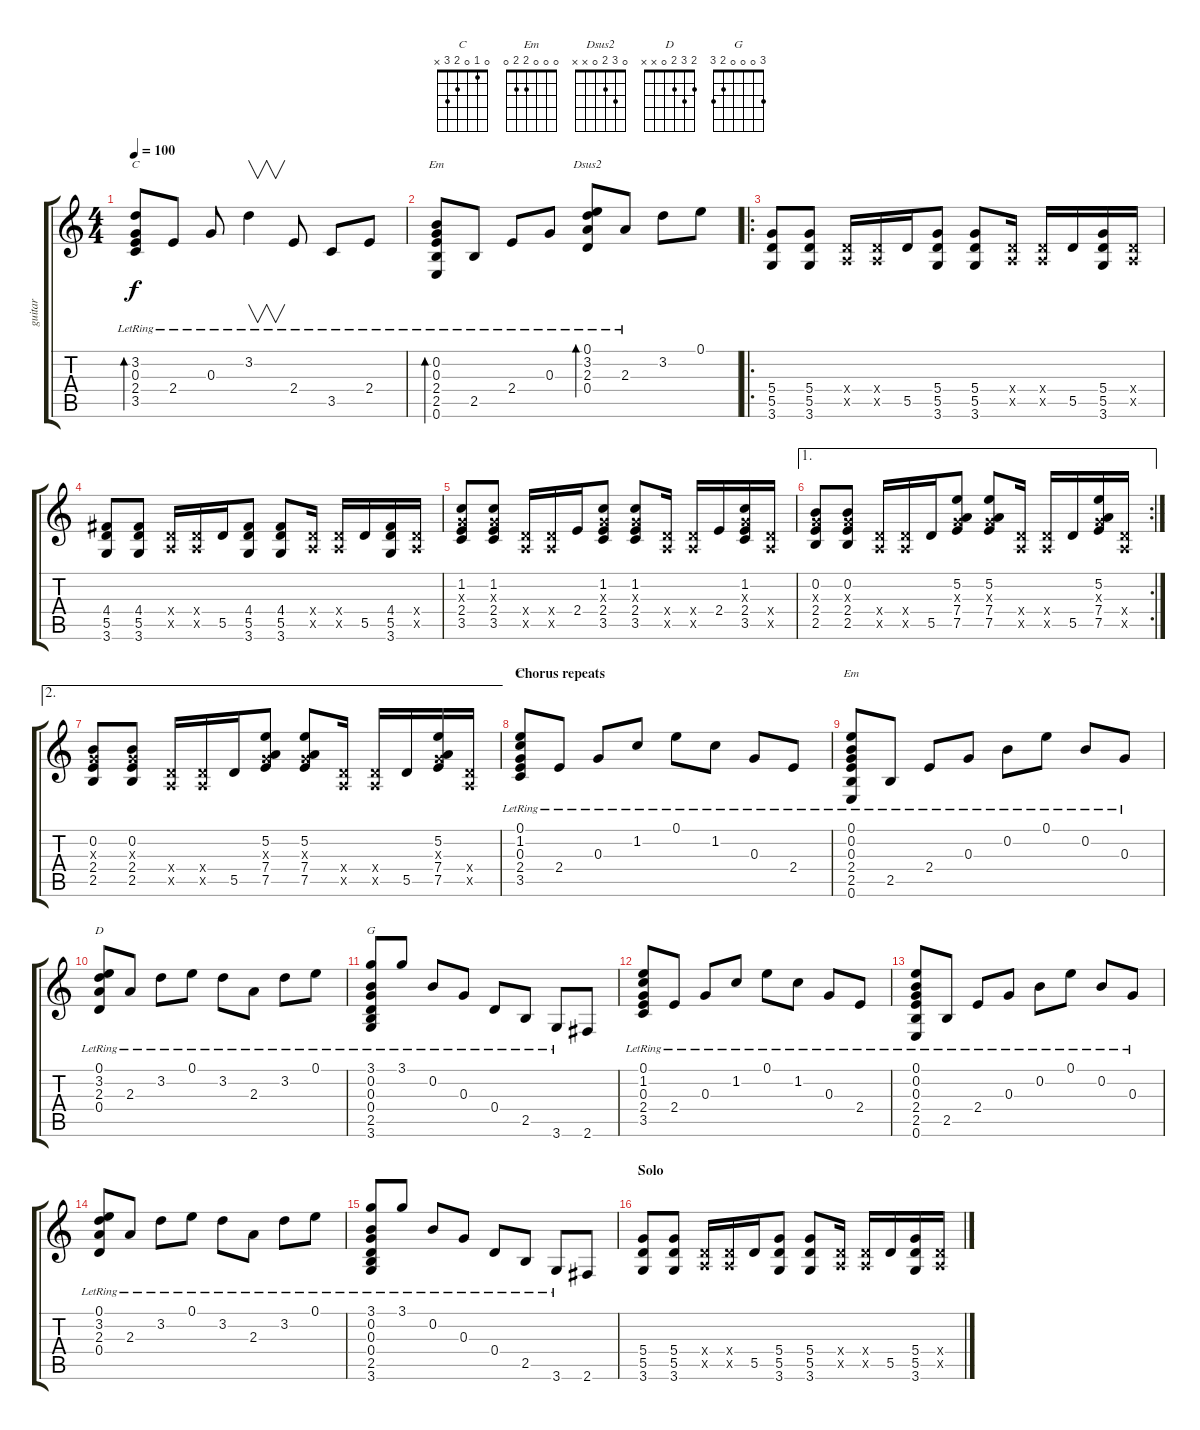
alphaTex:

\track ("guitar" "guitar") {instrument acousticguitarsteel}
\staff {score tabs}
\tuning (E4 B3 G3 D3 A2 E2) {hide}
\chord ("C" x 1 0 2 3 x)
\chord ("Em" x 0 0 2 2 0)
\chord ("Dsus2" 0 3 2 0 x x)
\chord ("C" 0 1 0 2 3 x)
\chord ("Em" 0 0 0 2 2 0)
\chord ("D" 2 3 2 0 x x)
\chord ("G" 3 0 0 0 2 3)
\ts (4 4)
\tempo 100
\clef g2
\ks c
(3.2{lr} 0.3{lr} 2.4{lr} 3.5{lr}).8{bd 30 ch "C" dy f} 2.4{lr}.8 0.3{lr}.8 3.2{lr}.4{v} 2.4{lr}.8 3.5{lr}.8 2.4{lr}.8 |
(0.2{lr} 0.3{lr} 2.4{lr} 2.5{lr} 0.6{lr}).8{bd 30 ch "Em"} 2.5{lr}.8 2.4{lr}.8 0.3{lr}.8 (0.1{lr} 3.2{lr} 2.3{lr} 0.4{lr}).8{bd 30 ch "Dsus2"} 2.3{lr}.8 3.2.8 0.1.8 |
\ro
(5.4 5.5 3.6).8 (5.4 5.5 3.6).8 (0.4{x} 0.5{x}).16 (0.4{x} 0.5{x}).16 5.5.16 (5.4 5.5 3.6).8 (5.4 5.5 3.6).8 (0.4{x} 0.5{x}).16 (0.4{x} 0.5{x}).16 5.5.16 (5.4 5.5 3.6).16 (0.4{x} 0.5{x}).16 |
(4.4 5.5 3.6).8 (4.4 5.5 3.6).8 (0.4{x} 0.5{x}).16 (0.4{x} 0.5{x}).16 5.5.16 (4.4 5.5 3.6).8 (4.4 5.5 3.6).8 (0.4{x} 0.5{x}).16 (0.4{x} 0.5{x}).16 5.5.16 (4.4 5.5 3.6).16 (0.4{x} 0.5{x}).16 |
(1.2 0.3{x} 2.4 3.5).8 (1.2 0.3{x} 2.4 3.5).8 (0.4{x} 0.5{x}).16 (0.4{x} 0.5{x}).16 2.4.16 (1.2 0.3{x} 2.4 3.5).8 (1.2 0.3{x} 2.4 3.5).8 (0.4{x} 0.5{x}).16 (0.4{x} 0.5{x}).16 2.4.16 (1.2 0.3{x} 2.4 3.5).16 (0.4{x} 0.5{x}).16 |
\ae 1
\rc 2
(0.2 0.3{x} 2.4 2.5).8 (0.2 0.3{x} 2.4 2.5).8 (0.4{x} 0.5{x}).16 (0.4{x} 0.5{x}).16 5.5.16 (5.2 0.3{x} 7.4 7.5).8 (5.2 0.3{x} 7.4 7.5).8 (0.4{x} 0.5{x}).16 (0.4{x} 0.5{x}).16 5.5.16 (5.2 0.3{x} 7.4 7.5).16 (0.4{x} 0.5{x}).16 |
\ae 2
(0.2 0.3{x} 2.4 2.5).8 (0.2 0.3{x} 2.4 2.5).8 (0.4{x} 0.5{x}).16 (0.4{x} 0.5{x}).16 5.5.16 (5.2 0.3{x} 7.4 7.5).8 (5.2 0.3{x} 7.4 7.5).8 (0.4{x} 0.5{x}).16 (0.4{x} 0.5{x}).16 5.5.16 (5.2 0.3{x} 7.4 7.5).16 (0.4{x} 0.5{x}).16 |
\section ("" "Chorus repeats")
(0.1{lr} 1.2{lr} 0.3{lr} 2.4{lr} 3.5{lr}).8{ch "C"} 2.4{lr}.8 0.3{lr}.8 1.2{lr}.8 0.1{lr}.8 1.2{lr}.8 0.3{lr}.8 2.4{lr}.8 |
(0.1{lr} 0.2{lr} 0.3{lr} 2.4{lr} 2.5{lr} 0.6{lr}).8{ch "Em"} 2.5{lr}.8 2.4{lr}.8 0.3{lr}.8 0.2{lr}.8 0.1{lr}.8 0.2{lr}.8 0.3{lr}.8 |
(0.1{lr} 3.2{lr} 2.3{lr} 0.4{lr}).8{ch "D"} 2.3{lr}.8 3.2{lr}.8 0.1{lr}.8 3.2{lr}.8 2.3{lr}.8 3.2{lr}.8 0.1{lr}.8 |
(3.1{lr} 0.2{lr} 0.3{lr} 0.4{lr} 2.5{lr} 3.6{lr}).8{ch "G"} 3.1{lr}.8 0.2{lr}.8 0.3{lr}.8 0.4{lr}.8 2.5{lr}.8 3.6{lr}.8 2.6.8 |
(0.1{lr} 1.2{lr} 0.3{lr} 2.4{lr} 3.5{lr}).8 2.4{lr}.8 0.3{lr}.8 1.2{lr}.8 0.1{lr}.8 1.2{lr}.8 0.3{lr}.8 2.4{lr}.8 |
(0.1{lr} 0.2{lr} 0.3{lr} 2.4{lr} 2.5{lr} 0.6{lr}).8 2.5{lr}.8 2.4{lr}.8 0.3{lr}.8 0.2{lr}.8 0.1{lr}.8 0.2{lr}.8 0.3{lr}.8 |
(0.1{lr} 3.2{lr} 2.3{lr} 0.4{lr}).8 2.3{lr}.8 3.2{lr}.8 0.1{lr}.8 3.2{lr}.8 2.3{lr}.8 3.2{lr}.8 0.1{lr}.8 |
(3.1{lr} 0.2{lr} 0.3{lr} 0.4{lr} 2.5{lr} 3.6{lr}).8 3.1{lr}.8 0.2{lr}.8 0.3{lr}.8 0.4{lr}.8 2.5{lr}.8 3.6{lr}.8 2.6.8 |
\section ("" "Solo")
(5.4 5.5 3.6).8 (5.4 5.5 3.6).8 (0.4{x} 0.5{x}).16 (0.4{x} 0.5{x}).16 5.5.16 (5.4 5.5 3.6).8 (5.4 5.5 3.6).8 (0.4{x} 0.5{x}).16 (0.4{x} 0.5{x}).16 5.5.16 (5.4 5.5 3.6).16 (0.4{x} 0.5{x}).16
